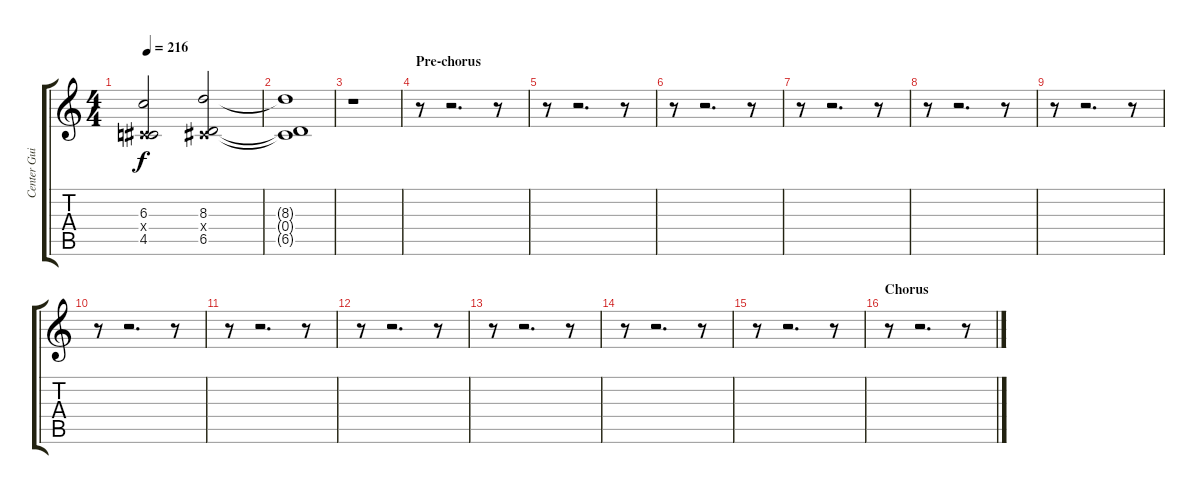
\track ("Center Guitar" "Center Gui") {instrument distortionguitar}
\staff {score tabs}
\tuning (Eb4 Bb3 Gb3 Db3 Ab2 Eb2) {hide}
\ts (4 4)
\tempo 216
\clef g2
\ks c
(6.3 0.4{x} 4.5).2{dy f} (8.3 0.4{x} 6.5).2 |
(8.3{t} 0.4{t} 6.5{t}).1 |
r.1 |
\section ("" "Pre-chorus")
r.8 r.2{d} r.8 |
r.8 r.2{d} r.8 |
r.8 r.2{d} r.8 |
r.8 r.2{d} r.8 |
r.8 r.2{d} r.8 |
r.8 r.2{d} r.8 |
r.8 r.2{d} r.8 |
r.8 r.2{d} r.8 |
r.8 r.2{d} r.8 |
r.8 r.2{d} r.8 |
r.8 r.2{d} r.8 |
r.8 r.2{d} r.8 |
\section ("" "Chorus")
r.8 r.2{d} r.8
